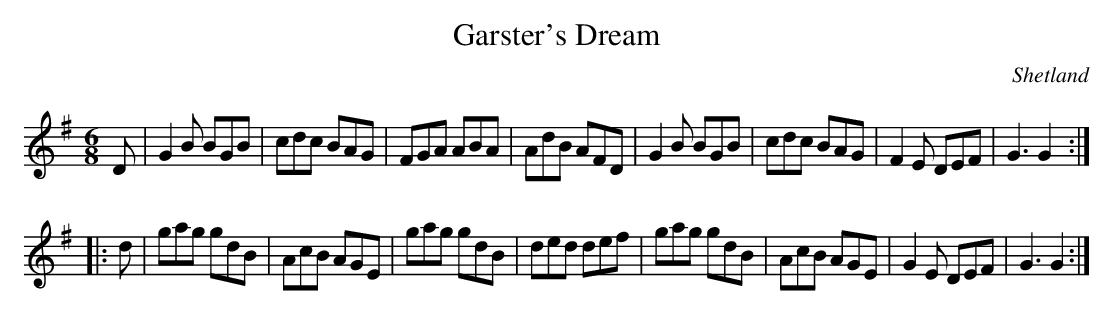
X:1
T:Garster's Dream
O:Shetland
M:6/8
K:G
D|\
G2B BGB|cdc BAG|FGA ABA|AdB AFD|\
G2B BGB|cdc BAG|F2E DEF|G3 G2:|*
|:d|\
gag gdB|AcB AGE|gag gdB|ded def|\
gag gdB|AcB AGE|G2E DEF|G3 G2:|
